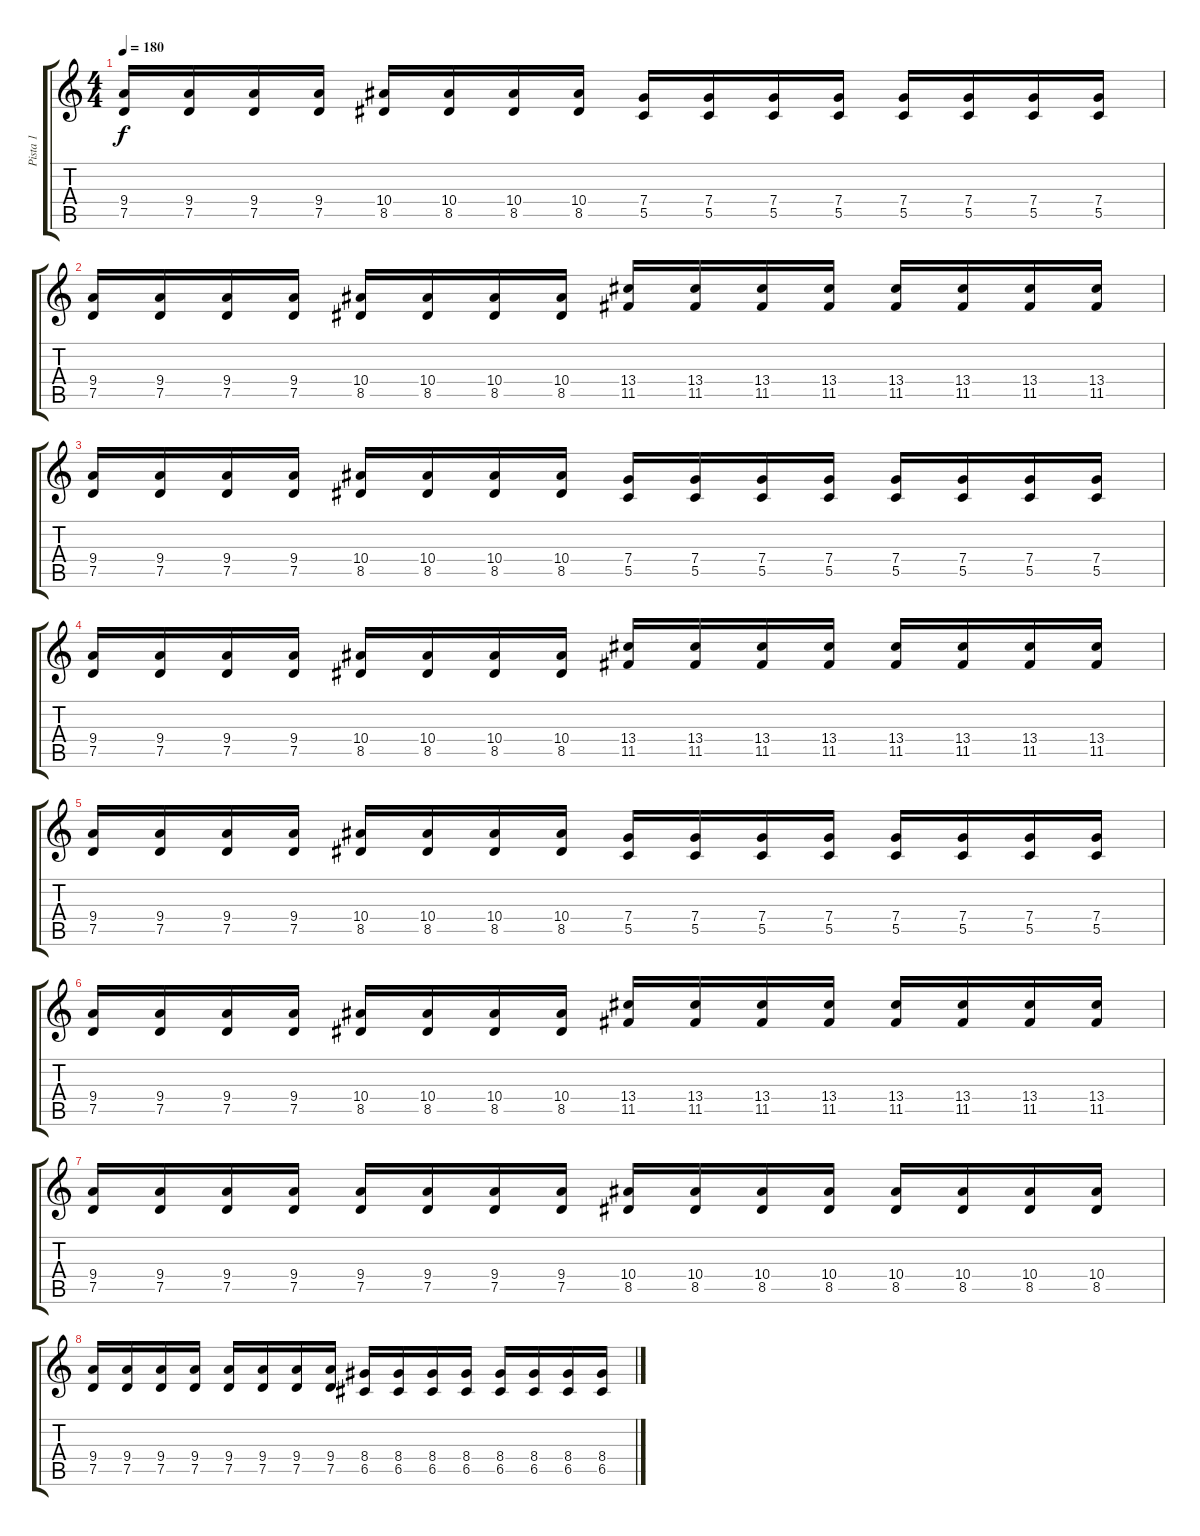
\track ("Pista 1" "Pista 1") {instrument distortionguitar}
\staff {score tabs}
\tuning (D4 A3 F3 C3 G2 D2) {hide}
\ts (4 4)
\tempo 180
\clef g2
\ks c
(9.4 7.5).16{dy f} (9.4 7.5).16 (9.4 7.5).16 (9.4 7.5).16 (10.4 8.5).16 (10.4 8.5).16 (10.4 8.5).16 (10.4 8.5).16 (7.4 5.5).16 (7.4 5.5).16 (7.4 5.5).16 (7.4 5.5).16 (7.4 5.5).16 (7.4 5.5).16 (7.4 5.5).16 (7.4 5.5).16 |
(9.4 7.5).16 (9.4 7.5).16 (9.4 7.5).16 (9.4 7.5).16 (10.4 8.5).16 (10.4 8.5).16 (10.4 8.5).16 (10.4 8.5).16 (13.4 11.5).16 (13.4 11.5).16 (13.4 11.5).16 (13.4 11.5).16 (13.4 11.5).16 (13.4 11.5).16 (13.4 11.5).16 (13.4 11.5).16 |
(9.4 7.5).16 (9.4 7.5).16 (9.4 7.5).16 (9.4 7.5).16 (10.4 8.5).16 (10.4 8.5).16 (10.4 8.5).16 (10.4 8.5).16 (7.4 5.5).16 (7.4 5.5).16 (7.4 5.5).16 (7.4 5.5).16 (7.4 5.5).16 (7.4 5.5).16 (7.4 5.5).16 (7.4 5.5).16 |
(9.4 7.5).16 (9.4 7.5).16 (9.4 7.5).16 (9.4 7.5).16 (10.4 8.5).16 (10.4 8.5).16 (10.4 8.5).16 (10.4 8.5).16 (13.4 11.5).16 (13.4 11.5).16 (13.4 11.5).16 (13.4 11.5).16 (13.4 11.5).16 (13.4 11.5).16 (13.4 11.5).16 (13.4 11.5).16 |
(9.4 7.5).16 (9.4 7.5).16 (9.4 7.5).16 (9.4 7.5).16 (10.4 8.5).16 (10.4 8.5).16 (10.4 8.5).16 (10.4 8.5).16 (7.4 5.5).16 (7.4 5.5).16 (7.4 5.5).16 (7.4 5.5).16 (7.4 5.5).16 (7.4 5.5).16 (7.4 5.5).16 (7.4 5.5).16 |
(9.4 7.5).16 (9.4 7.5).16 (9.4 7.5).16 (9.4 7.5).16 (10.4 8.5).16 (10.4 8.5).16 (10.4 8.5).16 (10.4 8.5).16 (13.4 11.5).16 (13.4 11.5).16 (13.4 11.5).16 (13.4 11.5).16 (13.4 11.5).16 (13.4 11.5).16 (13.4 11.5).16 (13.4 11.5).16 |
(9.4 7.5).16 (9.4 7.5).16 (9.4 7.5).16 (9.4 7.5).16 (9.4 7.5).16 (9.4 7.5).16 (9.4 7.5).16 (9.4 7.5).16 (10.4 8.5).16 (10.4 8.5).16 (10.4 8.5).16 (10.4 8.5).16 (10.4 8.5).16 (10.4 8.5).16 (10.4 8.5).16 (10.4 8.5).16 |
(9.4 7.5).16 (9.4 7.5).16 (9.4 7.5).16 (9.4 7.5).16 (9.4 7.5).16 (9.4 7.5).16 (9.4 7.5).16 (9.4 7.5).16 (8.4 6.5).16 (8.4 6.5).16 (8.4 6.5).16 (8.4 6.5).16 (8.4 6.5).16 (8.4 6.5).16 (8.4 6.5).16 (8.4 6.5).16
